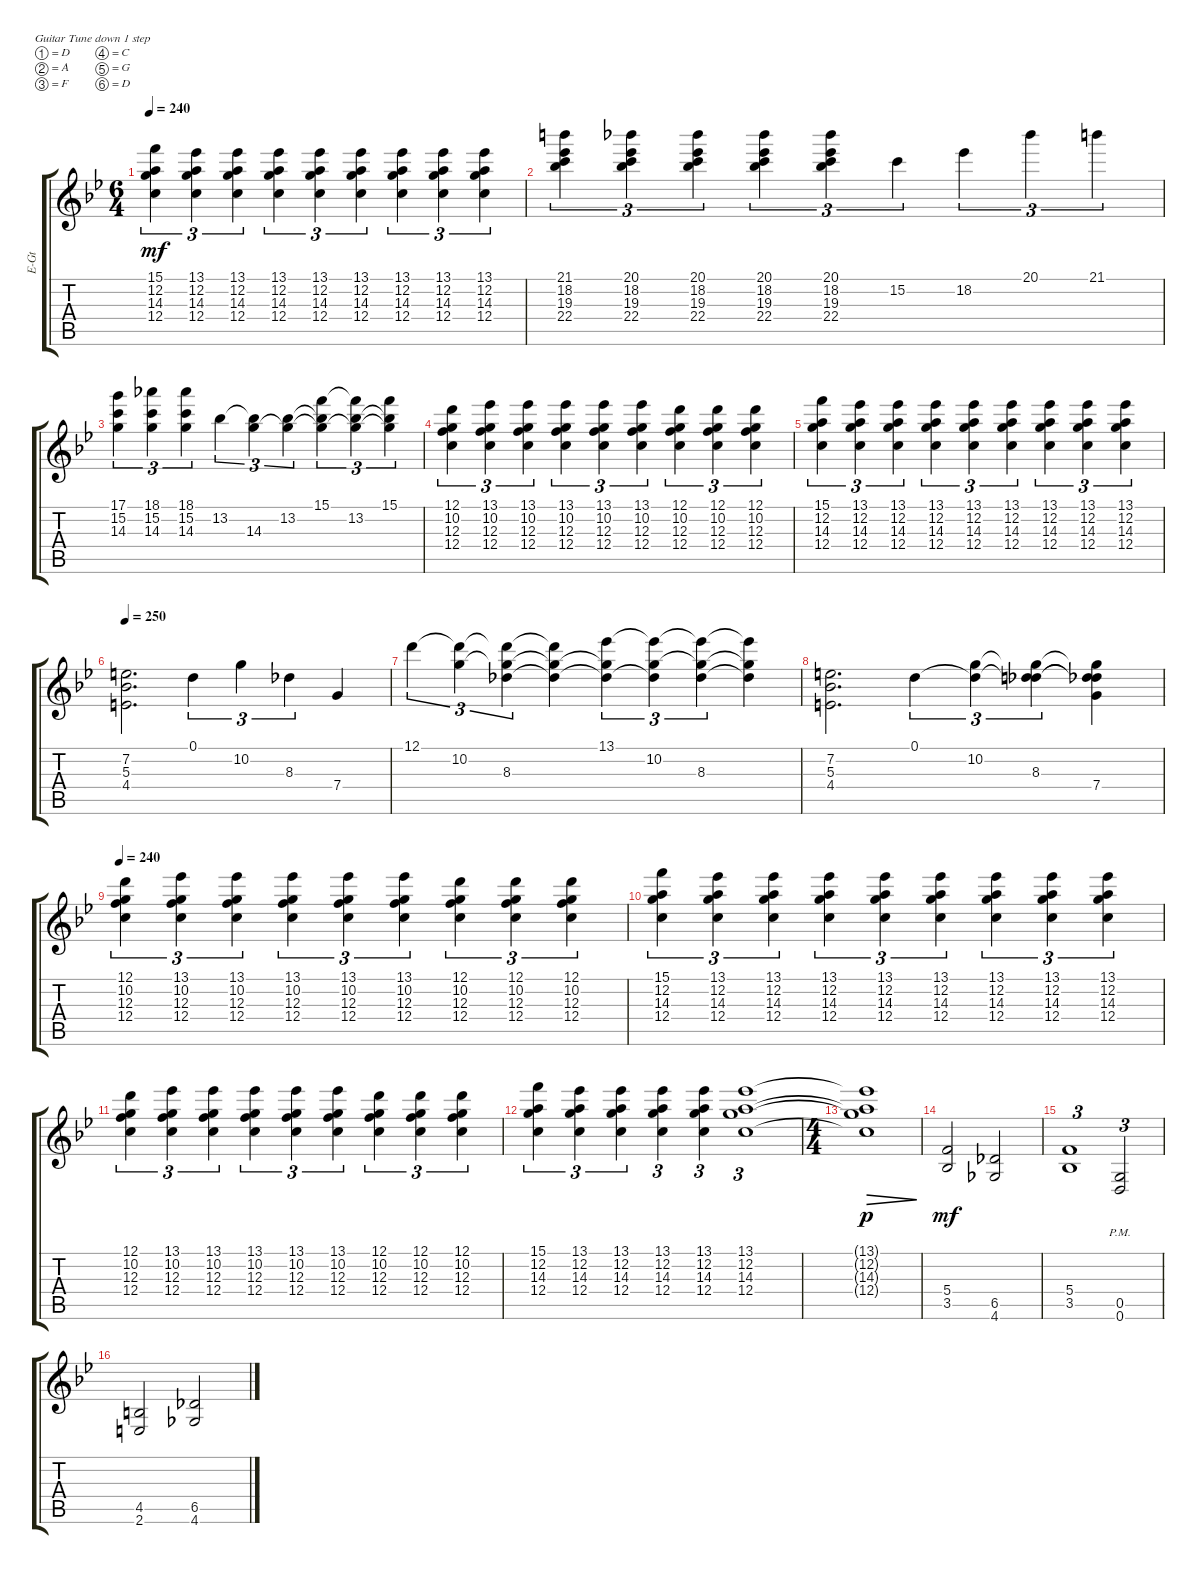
\defaultSystemsLayout 4
\bracketExtendMode groupsimilarinstruments
\otherSystemsTrackNameOrientation horizontal
\track ("Electric Guitar" "E-Gt") {instrument distortionguitar}
\staff {score tabs}
\tuning (D4 A3 F3 C3 G2 D2)
\ts (6 4)
\tempo 240
\clef g2
\ks bb
(15.1{acc forcenatural} 12.2{acc forcenatural} 14.3{acc forcenatural} 12.4{acc forcenatural}).4{tu (3 2) dy mf beam Down} (13.1{acc forcenatural} 12.2{acc forcenatural} 14.3{acc forcenatural} 12.4{acc forcenatural}).4{tu (3 2) beam Down} (13.1{acc forcenatural} 12.2{acc forcenatural} 14.3{acc forcenatural} 12.4{acc forcenatural}).4{tu (3 2) beam Down} (13.1{acc forcenatural} 12.2{acc forcenatural} 14.3{acc forcenatural} 12.4{acc forcenatural}).4{tu (3 2) beam Down} (13.1{acc forcenatural} 12.2{acc forcenatural} 14.3{acc forcenatural} 12.4{acc forcenatural}).4{tu (3 2) beam Down} (13.1{acc forcenatural} 12.2{acc forcenatural} 14.3{acc forcenatural} 12.4{acc forcenatural}).4{tu (3 2) beam Down} (13.1{acc forcenatural} 12.2{acc forcenatural} 14.3{acc forcenatural} 12.4{acc forcenatural}).4{tu (3 2) beam Down} (13.1{acc forcenatural} 12.2{acc forcenatural} 14.3{acc forcenatural} 12.4{acc forcenatural}).4{tu (3 2) beam Down} (13.1{acc forcenatural} 12.2{acc forcenatural} 14.3{acc forcenatural} 12.4{acc forcenatural}).4{tu (3 2) beam Down} |
(21.1{acc #} 18.2{acc forcenatural} 19.3{acc forcenatural} 22.4{acc forcenatural}).4{tu (3 2) beam Down} (20.1{acc forcenatural} 18.2{acc forcenatural} 19.3{acc forcenatural} 22.4{acc forcenatural}).4{tu (3 2) beam Down} (20.1{acc forcenatural} 18.2{acc forcenatural} 19.3{acc forcenatural} 22.4{acc forcenatural}).4{tu (3 2) beam Down} (20.1{acc forcenatural} 18.2{acc forcenatural} 19.3{acc forcenatural} 22.4{acc forcenatural}).4{tu (3 2) beam Down} (20.1{acc forcenatural} 18.2{acc forcenatural} 19.3{acc forcenatural} 22.4{acc forcenatural}).4{tu (3 2) beam Down} 15.2{acc forcenatural}.4{tu (3 2) beam Down} 18.2{acc forcenatural}.4{tu (3 2) beam Down} 20.1{acc forcenatural}.4{tu (3 2) beam Down} 21.1{acc #}.4{tu (3 2) beam Down} |
(17.1{acc forcenatural} 15.2{acc forcenatural} 14.3{acc forcenatural}).4{tu (3 2) beam Down} (18.1{acc b} 15.2{acc forcenatural} 14.3{acc forcenatural}).4{tu (3 2) beam Down} (15.2{acc forcenatural} 18.1{acc b} 14.3{acc forcenatural}).4{tu (3 2) beam Down} 13.2{acc forcenatural}.4{tu (3 2) beam Down} (14.3{acc forcenatural} 13.2{t acc forcenatural}).4{tu (3 2) beam Down} (13.2{acc forcenatural} 14.3{t acc forcenatural}).4{tu (3 2) beam Down} (15.1{acc forcenatural} 13.2{t acc forcenatural} 14.3{t acc forcenatural}).4{tu (3 2) beam Down} (13.2{acc forcenatural} 15.1{t acc forcenatural} 14.3{t acc forcenatural}).4{tu (3 2) beam Down} (15.1{acc forcenatural} 13.2{t acc forcenatural} 14.3{t acc forcenatural}).4{tu (3 2) beam Down} |
(12.1{acc forcenatural} 12.4{acc forcenatural} 12.3{acc forcenatural} 10.2{acc forcenatural}).4{tu (3 2) beam Down} (13.1{acc forcenatural} 12.4{acc forcenatural} 12.3{acc forcenatural} 10.2{acc forcenatural}).4{tu (3 2) beam Down} (13.1{acc forcenatural} 12.4{acc forcenatural} 12.3{acc forcenatural} 10.2{acc forcenatural}).4{tu (3 2) beam Down} (13.1{acc forcenatural} 12.4{acc forcenatural} 12.3{acc forcenatural} 10.2{acc forcenatural}).4{tu (3 2) beam Down} (13.1{acc forcenatural} 12.4{acc forcenatural} 12.3{acc forcenatural} 10.2{acc forcenatural}).4{tu (3 2) beam Down} (13.1{acc forcenatural} 12.4{acc forcenatural} 12.3{acc forcenatural} 10.2{acc forcenatural}).4{tu (3 2) beam Down} (12.1{acc forcenatural} 12.4{acc forcenatural} 12.3{acc forcenatural} 10.2{acc forcenatural}).4{tu (3 2) beam Down} (12.1{acc forcenatural} 12.4{acc forcenatural} 12.3{acc forcenatural} 10.2{acc forcenatural}).4{tu (3 2) beam Down} (12.1{acc forcenatural} 12.4{acc forcenatural} 12.3{acc forcenatural} 10.2{acc forcenatural}).4{tu (3 2) beam Down} |
(15.1{acc forcenatural} 12.2{acc forcenatural} 14.3{acc forcenatural} 12.4{acc forcenatural}).4{tu (3 2) beam Down} (13.1{acc forcenatural} 12.2{acc forcenatural} 14.3{acc forcenatural} 12.4{acc forcenatural}).4{tu (3 2) beam Down} (13.1{acc forcenatural} 12.2{acc forcenatural} 14.3{acc forcenatural} 12.4{acc forcenatural}).4{tu (3 2) beam Down} (13.1{acc forcenatural} 12.2{acc forcenatural} 14.3{acc forcenatural} 12.4{acc forcenatural}).4{tu (3 2) beam Down} (13.1{acc forcenatural} 12.2{acc forcenatural} 14.3{acc forcenatural} 12.4{acc forcenatural}).4{tu (3 2) beam Down} (13.1{acc forcenatural} 12.2{acc forcenatural} 14.3{acc forcenatural} 12.4{acc forcenatural}).4{tu (3 2) beam Down} (13.1{acc forcenatural} 12.2{acc forcenatural} 14.3{acc forcenatural} 12.4{acc forcenatural}).4{tu (3 2) beam Down} (13.1{acc forcenatural} 12.2{acc forcenatural} 14.3{acc forcenatural} 12.4{acc forcenatural}).4{tu (3 2) beam Down} (13.1{acc forcenatural} 12.2{acc forcenatural} 14.3{acc forcenatural} 12.4{acc forcenatural}).4{tu (3 2) beam Down} |
\tempo 250
(7.2{acc #} 4.4{acc #} 5.3{acc forcenatural}).2{d beam Down} 0.1{acc forcenatural}.4{tu (3 2) beam Down} 10.2{acc forcenatural}.4{tu (3 2) beam Down} 8.3{acc b}.4{tu (3 2) beam Down} 7.4{acc forcenatural}.4{beam Up} |
12.1{acc forcenatural}.4{tu (3 2) beam Down} (10.2{acc forcenatural} 12.1{t acc forcenatural}).4{tu (3 2) beam Down} (8.3{acc b} 12.1{t acc forcenatural} 10.2{t acc forcenatural}).4{tu (3 2) beam Down} (12.1{t acc forcenatural} 10.2{t acc forcenatural} 8.3{t acc b}).4{beam Down} (13.1{acc forcenatural} 8.3{t acc b} 10.2{t acc forcenatural}).4{tu (3 2) beam Down} (10.2{acc forcenatural} 13.1{t acc forcenatural} 8.3{t acc b}).4{tu (3 2) beam Down} (8.3{acc b} 13.1{t acc forcenatural} 10.2{t acc forcenatural}).4{tu (3 2) beam Down} (13.1{t acc forcenatural} 10.2{t acc forcenatural} 8.3{t acc b}).4{beam Down} |
(7.2{acc #} 4.4{acc #} 5.3{acc forcenatural}).2{d beam Down} 0.1{acc forcenatural}.4{tu (3 2) beam Down} (10.2{acc forcenatural} 0.1{t acc forcenatural}).4{tu (3 2) beam Down} (8.3{acc b} 0.1{t acc forcenatural} 10.2{t acc forcenatural}).4{tu (3 2) beam Down} (7.4{acc forcenatural} 0.1{t acc forcenatural} 10.2{t acc forcenatural} 8.3{t acc b}).4{beam Down} |
\tempo 240
(12.1{acc forcenatural} 12.4{acc forcenatural} 12.3{acc forcenatural} 10.2{acc forcenatural}).4{tu (3 2) beam Down} (13.1{acc forcenatural} 12.4{acc forcenatural} 12.3{acc forcenatural} 10.2{acc forcenatural}).4{tu (3 2) beam Down} (13.1{acc forcenatural} 12.4{acc forcenatural} 12.3{acc forcenatural} 10.2{acc forcenatural}).4{tu (3 2) beam Down} (13.1{acc forcenatural} 12.4{acc forcenatural} 12.3{acc forcenatural} 10.2{acc forcenatural}).4{tu (3 2) beam Down} (13.1{acc forcenatural} 12.4{acc forcenatural} 12.3{acc forcenatural} 10.2{acc forcenatural}).4{tu (3 2) beam Down} (13.1{acc forcenatural} 12.4{acc forcenatural} 12.3{acc forcenatural} 10.2{acc forcenatural}).4{tu (3 2) beam Down} (12.1{acc forcenatural} 12.4{acc forcenatural} 12.3{acc forcenatural} 10.2{acc forcenatural}).4{tu (3 2) beam Down} (12.1{acc forcenatural} 12.4{acc forcenatural} 12.3{acc forcenatural} 10.2{acc forcenatural}).4{tu (3 2) beam Down} (12.1{acc forcenatural} 12.4{acc forcenatural} 12.3{acc forcenatural} 10.2{acc forcenatural}).4{tu (3 2) beam Down} |
(15.1{acc forcenatural} 12.2{acc forcenatural} 14.3{acc forcenatural} 12.4{acc forcenatural}).4{tu (3 2) beam Down} (13.1{acc forcenatural} 12.2{acc forcenatural} 14.3{acc forcenatural} 12.4{acc forcenatural}).4{tu (3 2) beam Down} (13.1{acc forcenatural} 12.2{acc forcenatural} 14.3{acc forcenatural} 12.4{acc forcenatural}).4{tu (3 2) beam Down} (13.1{acc forcenatural} 12.2{acc forcenatural} 14.3{acc forcenatural} 12.4{acc forcenatural}).4{tu (3 2) beam Down} (13.1{acc forcenatural} 12.2{acc forcenatural} 14.3{acc forcenatural} 12.4{acc forcenatural}).4{tu (3 2) beam Down} (13.1{acc forcenatural} 12.2{acc forcenatural} 14.3{acc forcenatural} 12.4{acc forcenatural}).4{tu (3 2) beam Down} (13.1{acc forcenatural} 12.2{acc forcenatural} 14.3{acc forcenatural} 12.4{acc forcenatural}).4{tu (3 2) beam Down} (13.1{acc forcenatural} 12.2{acc forcenatural} 14.3{acc forcenatural} 12.4{acc forcenatural}).4{tu (3 2) beam Down} (13.1{acc forcenatural} 12.2{acc forcenatural} 14.3{acc forcenatural} 12.4{acc forcenatural}).4{tu (3 2) beam Down} |
(12.1{acc forcenatural} 12.4{acc forcenatural} 12.3{acc forcenatural} 10.2{acc forcenatural}).4{tu (3 2) beam Down} (13.1{acc forcenatural} 12.4{acc forcenatural} 12.3{acc forcenatural} 10.2{acc forcenatural}).4{tu (3 2) beam Down} (13.1{acc forcenatural} 12.4{acc forcenatural} 12.3{acc forcenatural} 10.2{acc forcenatural}).4{tu (3 2) beam Down} (13.1{acc forcenatural} 12.4{acc forcenatural} 12.3{acc forcenatural} 10.2{acc forcenatural}).4{tu (3 2) beam Down} (13.1{acc forcenatural} 12.4{acc forcenatural} 12.3{acc forcenatural} 10.2{acc forcenatural}).4{tu (3 2) beam Down} (13.1{acc forcenatural} 12.4{acc forcenatural} 12.3{acc forcenatural} 10.2{acc forcenatural}).4{tu (3 2) beam Down} (12.1{acc forcenatural} 12.4{acc forcenatural} 12.3{acc forcenatural} 10.2{acc forcenatural}).4{tu (3 2) beam Down} (12.1{acc forcenatural} 12.4{acc forcenatural} 12.3{acc forcenatural} 10.2{acc forcenatural}).4{tu (3 2) beam Down} (12.1{acc forcenatural} 12.4{acc forcenatural} 12.3{acc forcenatural} 10.2{acc forcenatural}).4{tu (3 2) beam Down} |
(15.1{acc forcenatural} 12.2{acc forcenatural} 14.3{acc forcenatural} 12.4{acc forcenatural}).4{tu (3 2) beam Down} (13.1{acc forcenatural} 12.2{acc forcenatural} 14.3{acc forcenatural} 12.4{acc forcenatural}).4{tu (3 2) beam Down} (13.1{acc forcenatural} 12.2{acc forcenatural} 14.3{acc forcenatural} 12.4{acc forcenatural}).4{tu (3 2) beam Down} (13.1{acc forcenatural} 12.2{acc forcenatural} 14.3{acc forcenatural} 12.4{acc forcenatural}).4{tu (3 2) beam Down} (13.1{acc forcenatural} 12.2{acc forcenatural} 14.3{acc forcenatural} 12.4{acc forcenatural}).4{tu (3 2) beam Down} (13.1{acc forcenatural} 12.2{acc forcenatural} 14.3{acc forcenatural} 12.4{acc forcenatural}).1{tu (3 2) beam Down} |
\ts (4 4)
(13.1{t acc forcenatural} 12.2{t acc forcenatural} 14.3{t acc forcenatural} 12.4{t acc forcenatural}).1{dec dy p beam Down} |
(3.5{acc forcenatural} 5.4{acc forcenatural}).2{dy mf beam Up} (4.6{acc b} 6.5{acc b}).2{beam Up} |
(3.5{acc forcenatural} 5.4{acc forcenatural}).1{tu (3 2) beam Up} (0.6{pm acc forcenatural} 0.5{pm acc forcenatural}).2{tu (3 2) beam Up} |
(2.6{acc #} 4.5{acc #}).2{beam Up} (6.5{acc b} 4.6{acc b}).2{beam Up}
